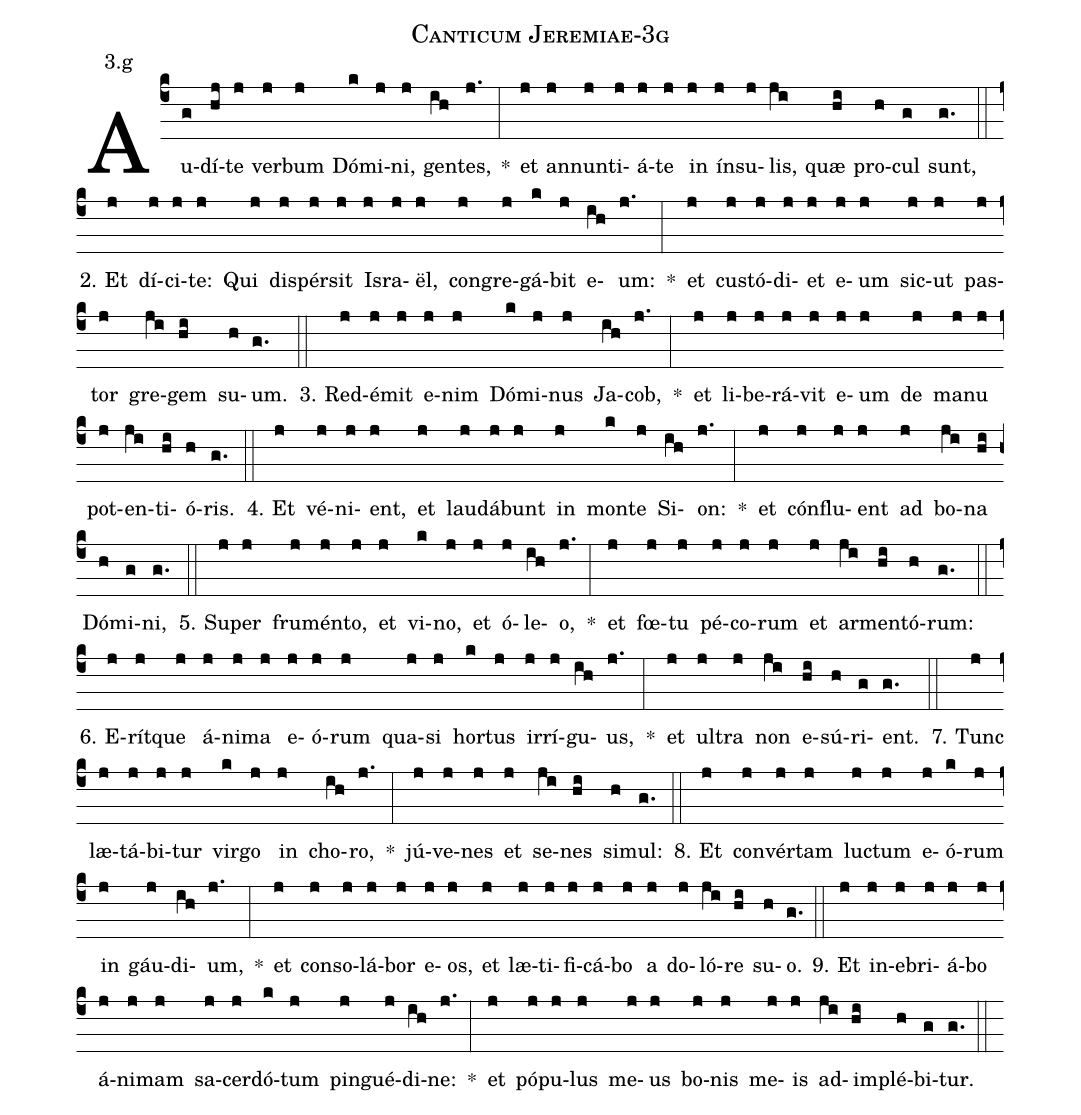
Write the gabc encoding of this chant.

name: Canticum Jeremiae-3g;
annotation: 3.g;
%%
(c4)Au(g)dí(hj)te(j) ver(j)bum(j) Dó(k)mi(j)ni,(j) gen(ih)tes,(j.) *(:) et(j) an(j)nun(j)ti(j)á(j)te(j) in(j) ín(j)su(j)lis,(ji) quæ(hi) pro(h)cul(g) sunt,(g.) (::)
2. Et(j) dí(j)ci(j)te:(j) Qui(j) di(j)spér(j)sit(j) Is(j)ra(j)ël,(j) con(j)gre(j)gá(k)bit(j) e(ih)um:(j.) *(:) et(j) cus(j)tó(j)di(j)et(j) e(j)um(j) sic(j)ut(j) pas(j)tor(j) gre(ji)gem(hi) su(h)um.(g.) (::)
3. Red(j)é(j)mit(j) e(j)nim(j) Dó(k)mi(j)nus(j) Ja(ih)cob,(j.) *(:) et(j) li(j)be(j)rá(j)vit(j) e(j)um(j) de(j) ma(j)nu(j) pot(j)en(ji)ti(hi)ó(h)ris.(g.) (::)
4. Et(j) vé(j)ni(j)ent,(j) et(j) lau(j)dá(j)bunt(j) in(j) mon(k)te(j) Si(ih)on:(j.) *(:) et(j) cón(j)flu(j)ent(j) ad(j) bo(ji)na(hi) Dó(h)mi(g)ni,(g.) (::)
5. Su(j)per(j) fru(j)mén(j)to,(j) et(j) vi(k)no,(j) et(j) ó(j)le(ih)o,(j.) *(:) et(j) fœ(j)tu(j) pé(j)co(j)rum(j) et(j) ar(ji)men(hi)tó(h)rum:(g.) (::)
6. E(j)rít(j)que(j) á(j)ni(j)ma(j) e(j)ó(j)rum(j) qua(j)si(j) hor(k)tus(j) ir(j)rí(j)gu(ih)us,(j.) *(:) et(j) ul(j)tra(j) non(ji) e(hi)sú(h)ri(g)ent.(g.) (::)
7. Tunc(j) læ(j)tá(j)bi(j)tur(j) vir(k)go(j) in(j) cho(ih)ro,(j.) *(:) jú(j)ve(j)nes(j) et(j) se(ji)nes(hi) si(h)mul:(g.) (::)
8. Et(j) con(j)vér(j)tam(j) luc(j)tum(j) e(j)ó(k)rum(j) in(j) gáu(j)di(ih)um,(j.) *(:) et(j) con(j)so(j)lá(j)bor(j) e(j)os,(j) et(j) læ(j)ti(j)fi(j)cá(j)bo(j) a(j) do(j)ló(ji)re(hi) su(h)o.(g.) (::)
9. Et(j) in(j)e(j)bri(j)á(j)bo(j) á(j)ni(j)mam(j) sa(j)cer(j)dó(k)tum(j) pin(j)gué(j)di(ih)ne:(j.) *(:) et(j) pó(j)pu(j)lus(j) me(j)us(j) bo(j)nis(j) me(j)is(j) ad(ji)im(hi)plé(h)bi(g)tur.(g.) (::)
